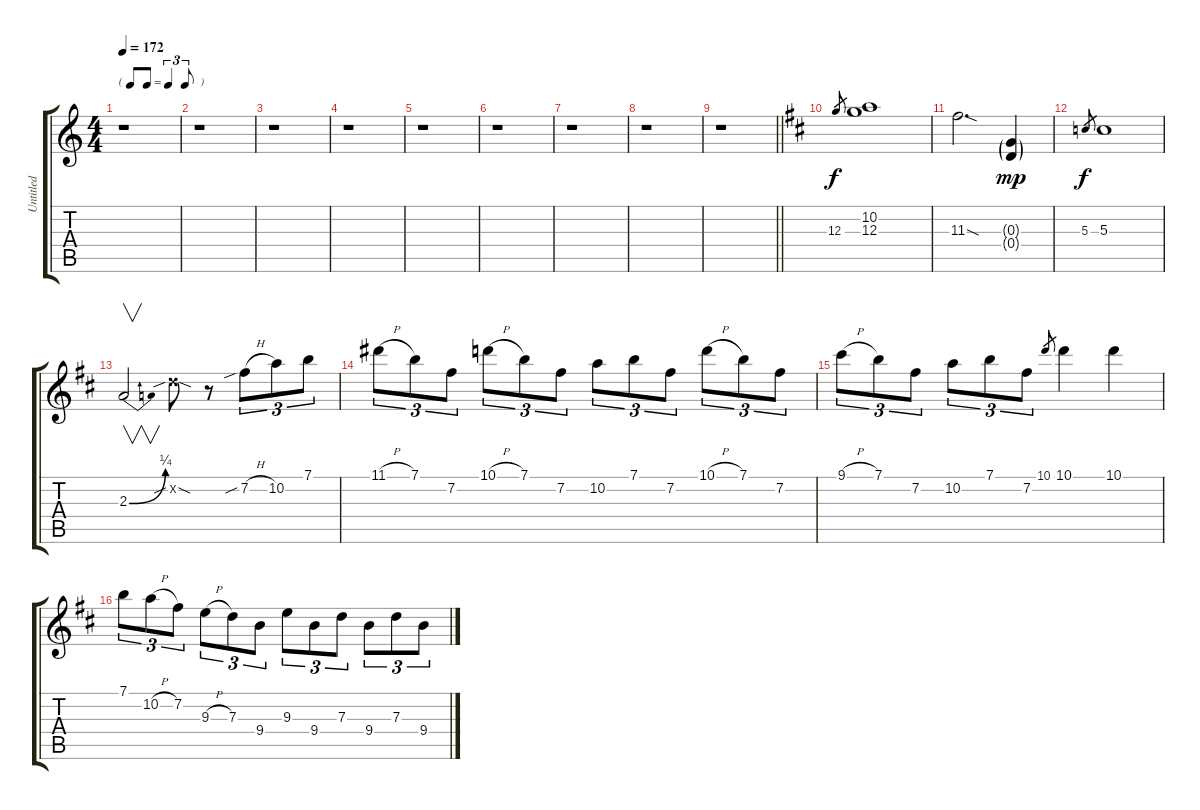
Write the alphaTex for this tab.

\track ("Untitled" "Untitled") {instrument distortionguitar}
\staff {score tabs}
\tuning (E4 B3 G3 D3 A2 E2) {hide}
\ts (4 4)
\tf triplet8th
\tempo 172
\clef g2
\ks c
r.1{dy f} |
r.1 |
r.1 |
r.1 |
r.1 |
r.1 |
r.1 |
r.1 |
\barLineRight lightlight
r.1 |
\ks d
12.3.8{gr} (10.2 12.3).1 |
11.3{sod}.2{d} (0.3{g} 0.4{g}).4{dy mp} |
5.3.8{gr dy f} 5.3.1 |
2.3{be (bend 0 0 60 1)}.2{v} 3.2{sib sod x}.8 r.8 7.2{sib h}.8{tu (3 2)} 10.2.8{tu (3 2)} 7.1.8{tu (3 2)} |
11.1{h}.8{tu (3 2)} 7.1.8{tu (3 2)} 7.2.8{tu (3 2)} 10.1{h}.8{tu (3 2)} 7.1.8{tu (3 2)} 7.2.8{tu (3 2)} 10.2.8{tu (3 2)} 7.1.8{tu (3 2)} 7.2.8{tu (3 2)} 10.1{h}.8{tu (3 2)} 7.1.8{tu (3 2)} 7.2.8{tu (3 2)} |
9.1{h}.8{tu (3 2)} 7.1.8{tu (3 2)} 7.2.8{tu (3 2)} 10.2.8{tu (3 2)} 7.1.8{tu (3 2)} 7.2.8{tu (3 2)} 10.1.8{gr} 10.1.4 10.1.4 |
7.1.8{tu (3 2)} 10.2{h}.8{tu (3 2)} 7.2.8{tu (3 2)} 9.3{h}.8{tu (3 2)} 7.3.8{tu (3 2)} 9.4.8{tu (3 2)} 9.3.8{tu (3 2)} 9.4.8{tu (3 2)} 7.3.8{tu (3 2)} 9.4.8{tu (3 2)} 7.3.8{tu (3 2)} 9.4.8{tu (3 2)}
